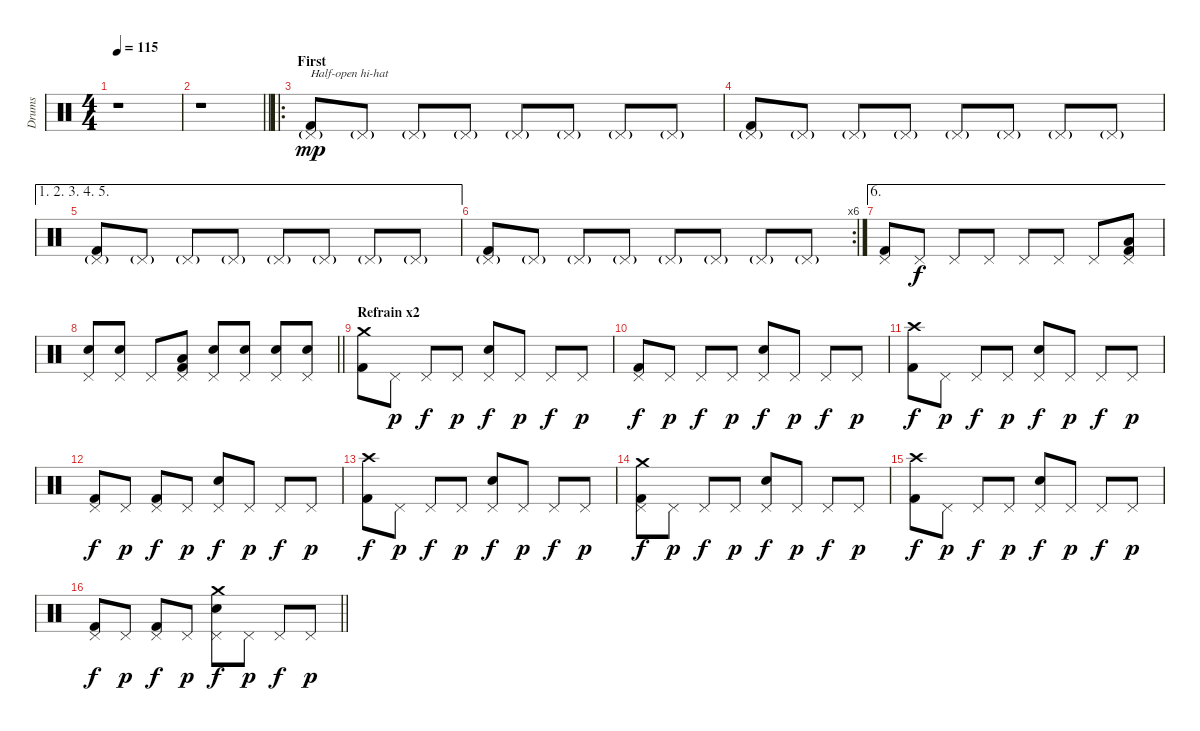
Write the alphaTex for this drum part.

\track ("Drums" "Drums") {instrument percussion}
\staff {score}
\articulation defaults
\ts (4 4)
\tempo 115
\clef neutral
\ks c
r.1{dy mp} |
\barLineRight lightlight
r.1 |
\ro
\section ("" "First")
("Kick (hit) 2" "Pedal Hi-Hat (hit)"{g}).8{txt "Half-open hi-hat"} "Pedal Hi-Hat (hit)"{g}.8 "Pedal Hi-Hat (hit)"{g}.8 "Pedal Hi-Hat (hit)"{g}.8 "Pedal Hi-Hat (hit)"{g}.8 "Pedal Hi-Hat (hit)"{g}.8 "Pedal Hi-Hat (hit)"{g}.8 "Pedal Hi-Hat (hit)"{g}.8 |
("Kick (hit) 2" "Pedal Hi-Hat (hit)"{g}).8 "Pedal Hi-Hat (hit)"{g}.8 "Pedal Hi-Hat (hit)"{g}.8 "Pedal Hi-Hat (hit)"{g}.8 "Pedal Hi-Hat (hit)"{g}.8 "Pedal Hi-Hat (hit)"{g}.8 "Pedal Hi-Hat (hit)"{g}.8 "Pedal Hi-Hat (hit)"{g}.8 |
\ae (1 2 3 4 5)
("Kick (hit) 2" "Pedal Hi-Hat (hit)"{g}).8 "Pedal Hi-Hat (hit)"{g}.8 "Pedal Hi-Hat (hit)"{g}.8 "Pedal Hi-Hat (hit)"{g}.8 "Pedal Hi-Hat (hit)"{g}.8 "Pedal Hi-Hat (hit)"{g}.8 "Pedal Hi-Hat (hit)"{g}.8 "Pedal Hi-Hat (hit)"{g}.8 |
\rc 6
("Kick (hit) 2" "Pedal Hi-Hat (hit)"{g}).8 "Pedal Hi-Hat (hit)"{g}.8 "Pedal Hi-Hat (hit)"{g}.8 "Pedal Hi-Hat (hit)"{g}.8 "Pedal Hi-Hat (hit)"{g}.8 "Pedal Hi-Hat (hit)"{g}.8 "Pedal Hi-Hat (hit)"{g}.8 "Pedal Hi-Hat (hit)"{g}.8 |
\ae 6
("Kick (hit) 2" "Pedal Hi-Hat (hit)").8 "Pedal Hi-Hat (hit)".8{dy f} "Pedal Hi-Hat (hit)".8 "Pedal Hi-Hat (hit)".8 "Pedal Hi-Hat (hit)".8 "Pedal Hi-Hat (hit)".8 "Pedal Hi-Hat (hit)".8 ("Kick (hit) 2" "Low Tom (hit)" "Pedal Hi-Hat (hit)").8 |
\barLineRight lightlight
("Pedal Hi-Hat (hit)" "Snare (hit) 2").8 ("Pedal Hi-Hat (hit)" "Snare (hit) 2").8 "Pedal Hi-Hat (hit)".8 ("Kick (hit) 2" "Low Tom (hit)" "Pedal Hi-Hat (hit)").8 ("Pedal Hi-Hat (hit)" "Snare (hit) 2").8 ("Pedal Hi-Hat (hit)" "Snare (hit) 2").8 ("Pedal Hi-Hat (hit)" "Snare (hit) 2").8 ("Pedal Hi-Hat (hit)" "Snare (hit) 2").8 |
\section ("" "Refrain x2")
("Kick (hit) 2" "Crash medium (hit)").8 "Pedal Hi-Hat (hit)".8{dy p} "Pedal Hi-Hat (hit)".8{dy f} "Pedal Hi-Hat (hit)".8{dy p} ("Pedal Hi-Hat (hit)" "Snare (hit) 2").8{dy f} "Pedal Hi-Hat (hit)".8{dy p} "Pedal Hi-Hat (hit)".8{dy f} "Pedal Hi-Hat (hit)".8{dy p} |
("Kick (hit) 2" "Pedal Hi-Hat (hit)").8{dy f} "Pedal Hi-Hat (hit)".8{dy p} "Pedal Hi-Hat (hit)".8{dy f} "Pedal Hi-Hat (hit)".8{dy p} ("Pedal Hi-Hat (hit)" "Snare (hit) 2").8{dy f} "Pedal Hi-Hat (hit)".8{dy p} "Pedal Hi-Hat (hit)".8{dy f} "Pedal Hi-Hat (hit)".8{dy p} |
("Kick (hit) 2" "Crash high (hit)").8{dy f} "Pedal Hi-Hat (hit)".8{dy p} "Pedal Hi-Hat (hit)".8{dy f} "Pedal Hi-Hat (hit)".8{dy p} ("Pedal Hi-Hat (hit)" "Snare (hit) 2").8{dy f} "Pedal Hi-Hat (hit)".8{dy p} "Pedal Hi-Hat (hit)".8{dy f} "Pedal Hi-Hat (hit)".8{dy p} |
("Kick (hit) 2" "Pedal Hi-Hat (hit)").8{dy f} "Pedal Hi-Hat (hit)".8{dy p} ("Kick (hit) 2" "Pedal Hi-Hat (hit)").8{dy f} "Pedal Hi-Hat (hit)".8{dy p} ("Pedal Hi-Hat (hit)" "Snare (hit) 2").8{dy f} "Pedal Hi-Hat (hit)".8{dy p} "Pedal Hi-Hat (hit)".8{dy f} "Pedal Hi-Hat (hit)".8{dy p} |
("Kick (hit) 2" "Crash high (hit)").8{dy f} "Pedal Hi-Hat (hit)".8{dy p} "Pedal Hi-Hat (hit)".8{dy f} "Pedal Hi-Hat (hit)".8{dy p} ("Pedal Hi-Hat (hit)" "Snare (hit) 2").8{dy f} "Pedal Hi-Hat (hit)".8{dy p} "Pedal Hi-Hat (hit)".8{dy f} "Pedal Hi-Hat (hit)".8{dy p} |
("Kick (hit) 2" "Crash medium (hit)" "Pedal Hi-Hat (hit)").8{dy f} "Pedal Hi-Hat (hit)".8{dy p} "Pedal Hi-Hat (hit)".8{dy f} "Pedal Hi-Hat (hit)".8{dy p} ("Pedal Hi-Hat (hit)" "Snare (hit) 2").8{dy f} "Pedal Hi-Hat (hit)".8{dy p} "Pedal Hi-Hat (hit)".8{dy f} "Pedal Hi-Hat (hit)".8{dy p} |
("Kick (hit) 2" "Crash high (hit)").8{dy f} "Pedal Hi-Hat (hit)".8{dy p} "Pedal Hi-Hat (hit)".8{dy f} "Pedal Hi-Hat (hit)".8{dy p} ("Pedal Hi-Hat (hit)" "Snare (hit) 2").8{dy f} "Pedal Hi-Hat (hit)".8{dy p} "Pedal Hi-Hat (hit)".8{dy f} "Pedal Hi-Hat (hit)".8{dy p} |
\barLineRight lightlight
("Kick (hit) 2" "Pedal Hi-Hat (hit)").8{dy f} "Pedal Hi-Hat (hit)".8{dy p} ("Kick (hit) 2" "Pedal Hi-Hat (hit)").8{dy f} "Pedal Hi-Hat (hit)".8{dy p} ("Crash medium (hit)" "Pedal Hi-Hat (hit)" "Snare (hit) 2").8{dy f} "Pedal Hi-Hat (hit)".8{dy p} "Pedal Hi-Hat (hit)".8{dy f} "Pedal Hi-Hat (hit)".8{dy p}
